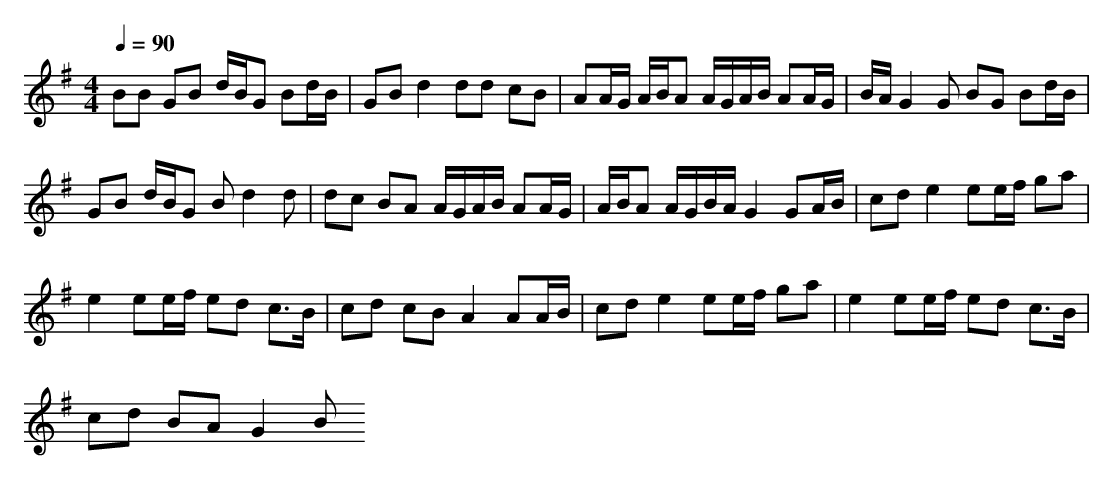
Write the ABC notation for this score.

X:1
T:
M: 4/4
L: 1/8
Q:1/4=90
K:G % 1 sharps
BB GB d/2B/2G Bd/2B/2|GB d2 dd cB|AA/2G/2 A/2B/2A A/2G/2A/2B/2 AA/2G/2|B/2A/2G2G BG Bd/2B/2|
GB d/2B/2G Bd2d|dc BA A/2G/2A/2B/2 AA/2G/2|A/2B/2A A/2G/2B/2A/2 G2 GA/2B/2|cd e2 ee/2f/2 ga|
e2 ee/2f/2 ed c>B|cd cB A2 AA/2B/2|cd e2 ee/2f/2 ga|e2 ee/2f/2 ed c>B|
cd BA G2 B
